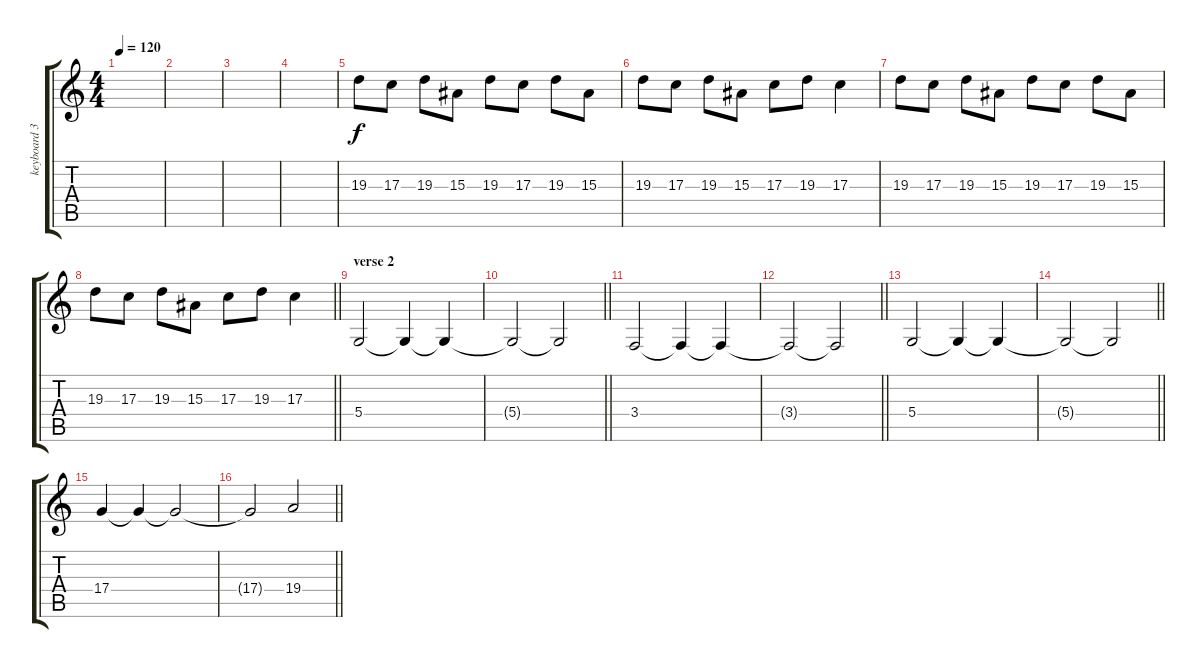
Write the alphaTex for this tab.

\track ("keyboard 3" "keyboard 3") {instrument electricpiano1}
\staff {score tabs}
\tuning (E4 B3 G3 D3 A2 E2) {hide}
\ts (4 4)
\tempo 120
\clef g2
\ks c
|
|
|
|
19.3.8{volume 10 balance 16 instrument electricpiano1} 17.3.8 19.3.8 15.3.8 19.3.8 17.3.8 19.3.8 15.3.8 |
19.3.8 17.3.8 19.3.8 15.3.8 17.3.8 19.3.8 17.3.4 |
19.3.8 17.3.8 19.3.8 15.3.8 19.3.8 17.3.8 19.3.8 15.3.8 |
\barLineRight lightlight
19.3.8 17.3.8 19.3.8 15.3.8 17.3.8 19.3.8 17.3.4 |
\section ("" "verse 2")
5.4.2{volume 10 balance 8 instrument stringensemble2} 5.4{t}.4 5.4{t}.4 |
\barLineRight lightlight
5.4{t}.2 5.4{t}.2 |
3.4.2 3.4{t}.4 3.4{t}.4 |
\barLineRight lightlight
3.4{t}.2 3.4{t}.2 |
5.4.2 5.4{t}.4 5.4{t}.4 |
\barLineRight lightlight
5.4{t}.2 5.4{t}.2 |
17.4.4 17.4{t}.4 17.4{t}.2 |
\barLineRight lightlight
17.4{t}.2 19.4.2
